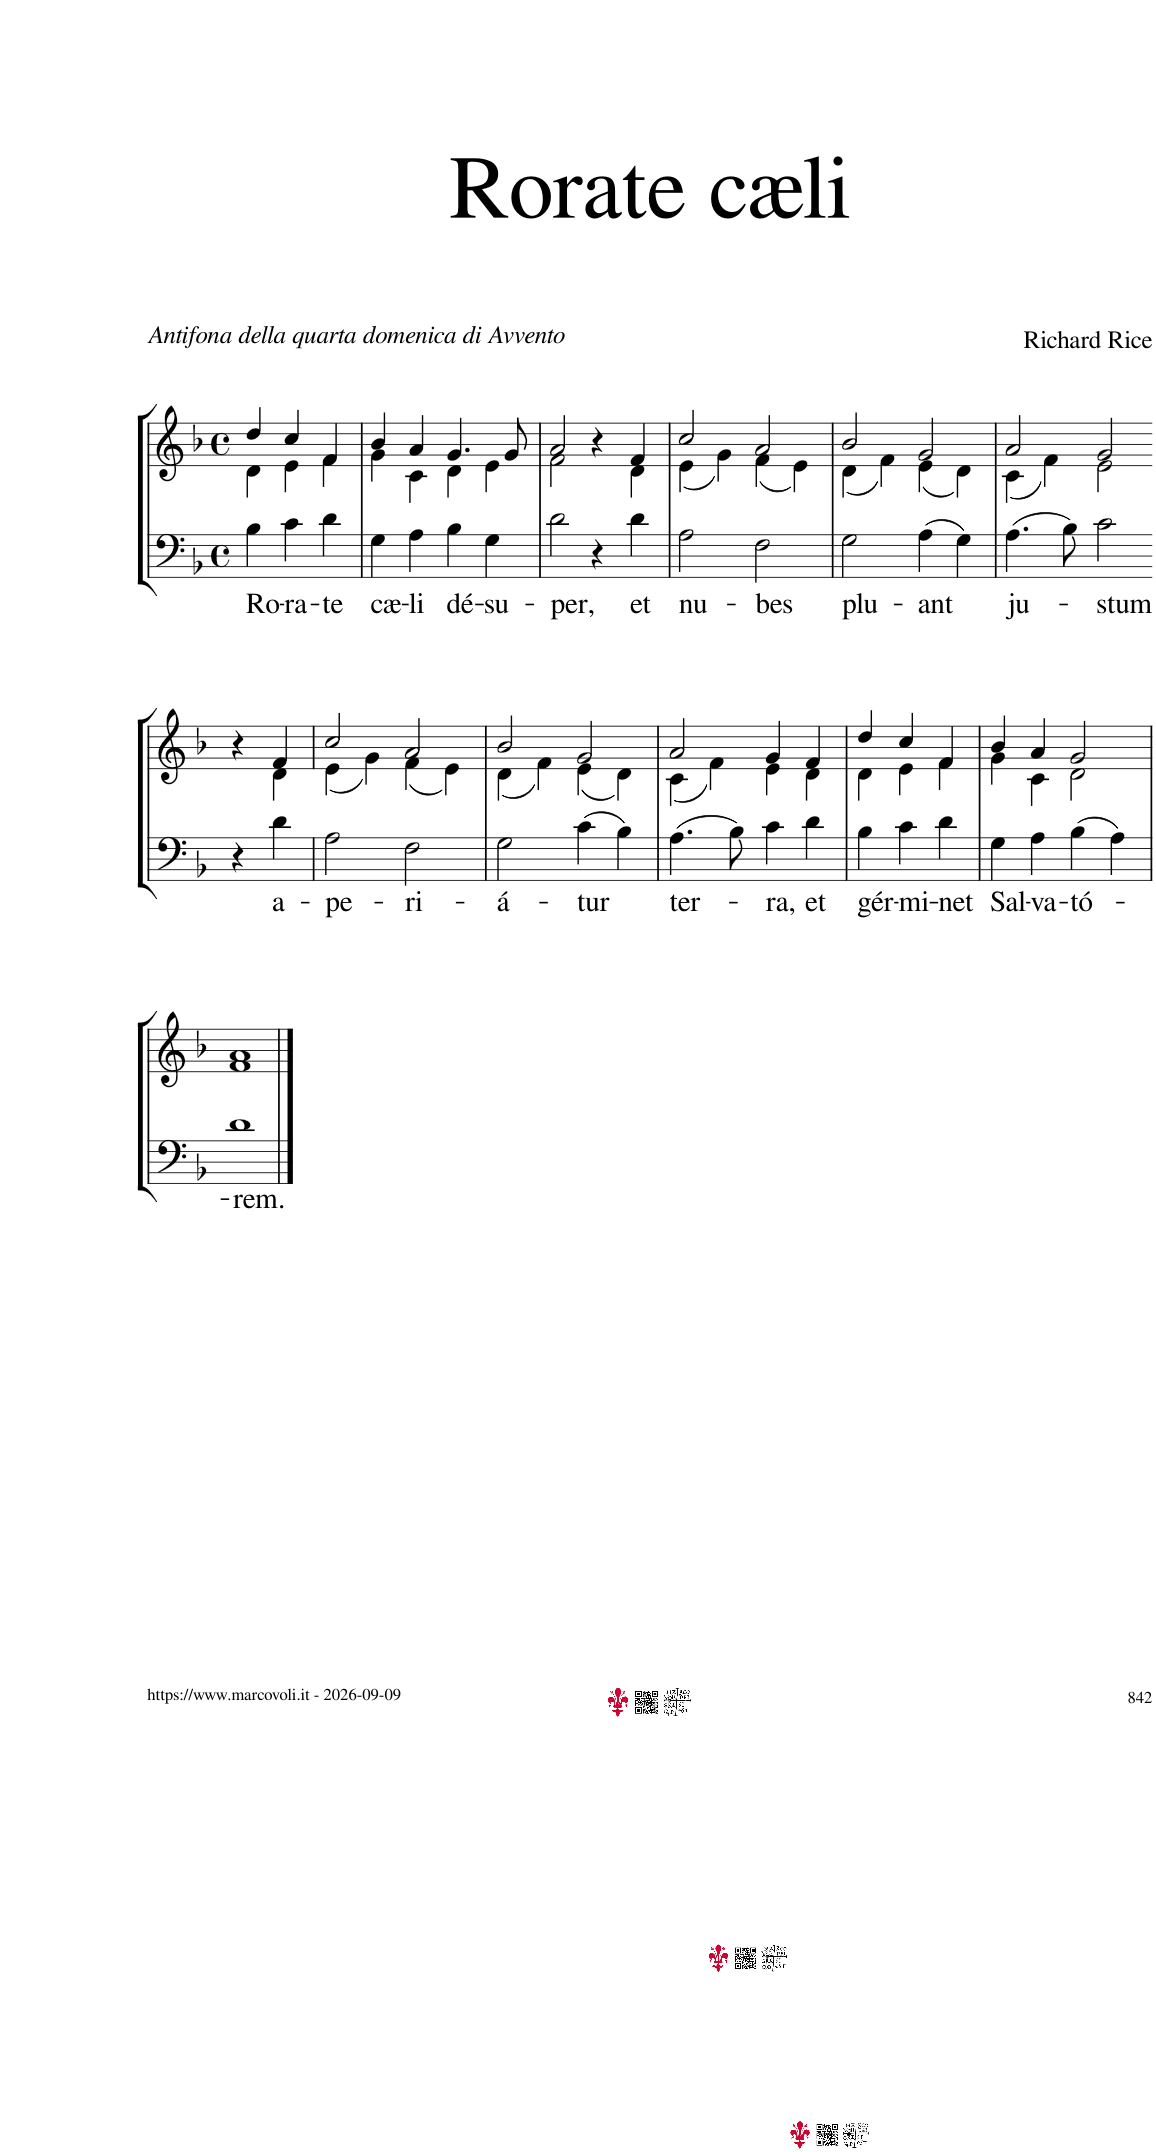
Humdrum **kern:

**kern	**text	**kern
*part2	*part2	*part1
*staff2	*staff2	*staff1
*I"Bass	*	*I"Soprano
*clefF4	*	*clefG2
*k[b-]	*	*k[b-]
*M4/4	*	*M4/4
*met(c)	*	*met(c)
=1	=1	=1
!	!LO:LY:b	!
*	*	*^
4B-\	Ro-	4dd/	4d\
!	!LO:LY:b	!	!
4c\	-ra-	4cc/	4e\
!	!LO:LY:b	!	!
4d\	-te	4f/	4f\
=2	=2	=2	=2
!	!LO:LY:b	!	!
4G\	cæ-	4b-/	4g\
!	!LO:LY:b	!	!
4A\	-li	4a/	4c\
!	!LO:LY:b	!	!
4B-\	dé-	4.g/	4d\
!	!LO:LY:b	!	!
4G\	-su-	.	4e\
.	.	8g/	.
=3	=3	=3	=3
!	!LO:LY:b	!	!
2d\	-per,	2a/	2f\
4r	.	4r	4ryy
!	!LO:LY:b	!	!
4d\	et	4f/	4d\
=4	=4	=4	=4
!	!LO:LY:b	!	!
2A\	nu-	2cc/	(4e\
.	.	.	4g\)
!	!LO:LY:b	!	!
2F\	-bes	2a/	(4f\
.	.	.	4e\)
=5	=5	=5	=5
!	!LO:LY:b	!	!
2G\	plu-	2b-/	(4d\
.	.	.	4f\)
!	!LO:LY:b	!	!
(4A\	-ant	2g/	(4e\
4G\)	.	.	4d\)
=6	=6	=6	=6
!	!LO:LY:b	!	!
(4.A\	ju-	2a/	(4c\
.	.	.	4f\)
8B-\)	.	.	.
!	!LO:LY:b	!	!
2c\	-stum	2g/	2e\
!!LO:LB:g=z	!!
=6X1-	=6X1-	=6X1-	=6X1-
4r	.	4r	4ryy
!	!LO:LY:b	!	!
4d\	a-	4f/	4d\
=7	=7	=7	=7
!	!LO:LY:b	!	!
2A\	-pe-	2cc/	(4e\
.	.	.	4g\)
!	!LO:LY:b	!	!
2F\	-ri-	2a/	(4f\
.	.	.	4e\)
=8	=8	=8	=8
!	!LO:LY:b	!	!
2G\	-á-	2b-/	(4d\
.	.	.	4f\)
!	!LO:LY:b	!	!
(4c\	-tur	2g/	(4e\
4B-\)	.	.	4d\)
=9	=9	=9	=9
!	!LO:LY:b	!	!
(4.A\	ter-	2a/	(4c\
.	.	.	4f\)
8B-\)	.	.	.
!	!LO:LY:b	!	!
4c\	-ra,	4g/	4e\
!	!LO:LY:b	!	!
4d\	et	4f/	4d\
=10	=10	=10	=10
!	!LO:LY:b	!	!
4B-\	gér-	4dd/	4d\
!	!LO:LY:b	!	!
4c\	-mi-	4cc/	4e\
!	!LO:LY:b	!	!
4d\	-net	4f/	4f\
=11	=11	=11	=11
!	!LO:LY:b	!	!
4G\	Sal-	4b-/	4g\
!	!LO:LY:b	!	!
4A\	-va-	4a/	4c\
!	!LO:LY:b	!	!
(4B-\	-tó-	2g/	2d\
4A\)	.	.	.
!!LO:LB:g=z	!!
=12	=12	=12	=12
!	!LO:LY:b	!	!
1d	-rem.	1a	1f
*	*	*v	*v
==	==	==
*-	*-	*-
